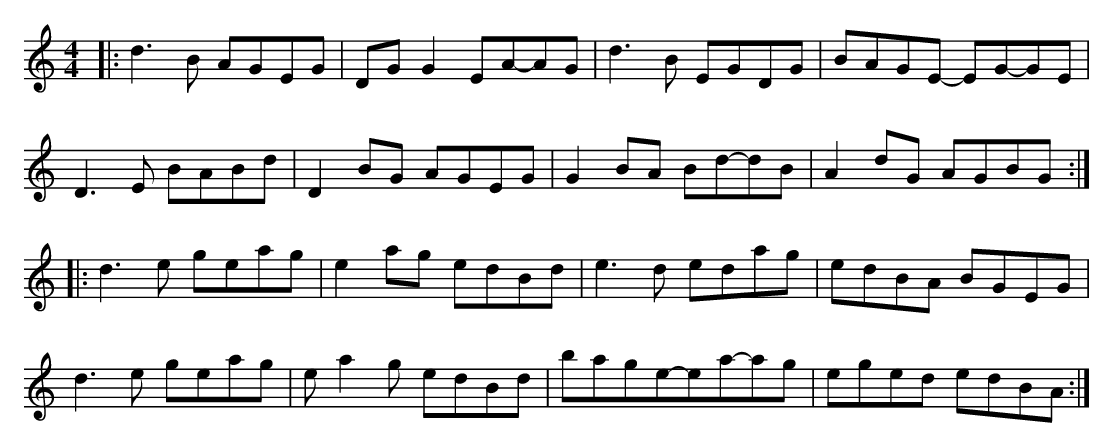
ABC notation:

X:1
M:4/4
K:C
|:d3B AGEG|DG G2EA-AG|d3B EGDG|BAGE- EG-GE|
D3E BABd|D2BG AGEG|G2BA Bd-dB|A2dG AGBG:|
|:d3e geag|e2ag edBd|e3d edag|edBA BGEG|
d3e geag|ea2g edBd|bage-ea-ag|eged edBA:|
